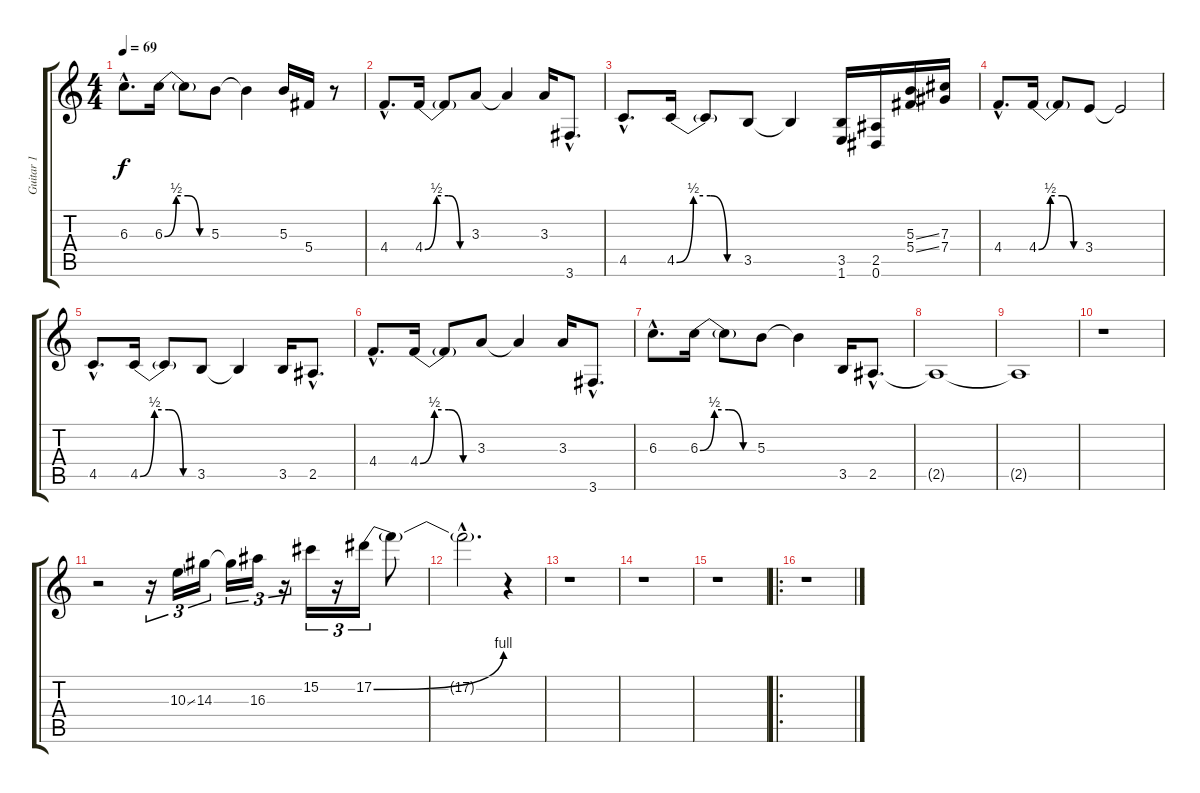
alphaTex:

\track ("Guitar 1" "Guitar 1") {instrument overdrivenguitar}
\staff {score tabs}
\tuning (Eb4 Bb3 Gb3 Db3 Ab2 Eb2) {hide}
\ts (4 4)
\tempo 69
\clef g2
\ks c
6.3{hac}.8{d dy f} 6.3{be (custom 0 0 15 2 30 2 45 0 60 0)}.16 6.3{t}.8 5.3.8 5.3{t}.4 5.3.16 5.4.16 r.8 |
4.4{hac}.8{d} 4.4{be (custom 0 0 15 2 30 2 45 0 60 0)}.16 4.4{t}.8 3.3.8 3.3{t}.4 3.3.16 3.6{hac}.8{d} |
4.5{hac}.8{d} 4.5{be (custom 0 0 15 2 30 2 45 0 60 0)}.16 4.5{t}.8 3.5.8 3.5{t}.4 (3.5 1.6).16 (2.5 0.6).16 (5.3{ss} 5.4{ss}).16 (7.3 7.4).16 |
4.4{hac}.8{d} 4.4{be (custom 0 0 15 2 30 2 45 0 60 0)}.16 4.4{t}.8 3.4.8 3.4{t}.2 |
4.5{hac}.8{d} 4.5{be (custom 0 0 15 2 30 2 45 0 60 0)}.16 4.5{t}.8 3.5.8 3.5{t}.4 3.5.16 2.5{hac}.8{d} |
4.4{hac}.8{d} 4.4{be (custom 0 0 15 2 30 2 45 0 60 0)}.16 4.4{t}.8 3.3.8 3.3{t}.4 3.3.16 3.6{hac}.8{d} |
6.3{hac}.8{d} 6.3{be (custom 0 0 15 2 30 2 45 0 60 0)}.16 6.3{t}.8 5.3.8 5.3{t}.4 3.5.16 2.5{hac}.8{d} |
2.5{t}.1 |
2.5{t}.1 |
r.1 |
r.2 r.16{tu (3 2)} 10.3{ss}.16{tu (3 2)} 14.3.16{tu (3 2)} 14.3{t}.16{tu (3 2)} 16.3.16{tu (3 2)} r.16{tu (3 2)} 15.2.16{tu (3 2)} r.16{tu (3 2)} 17.2{be (bend 0 0 60 4)}.16{tu (3 2)} 17.2{t}.8 |
17.2{hac t}.2{d} r.4 |
r.1 |
r.1 |
r.1 |
\ro
r.1
